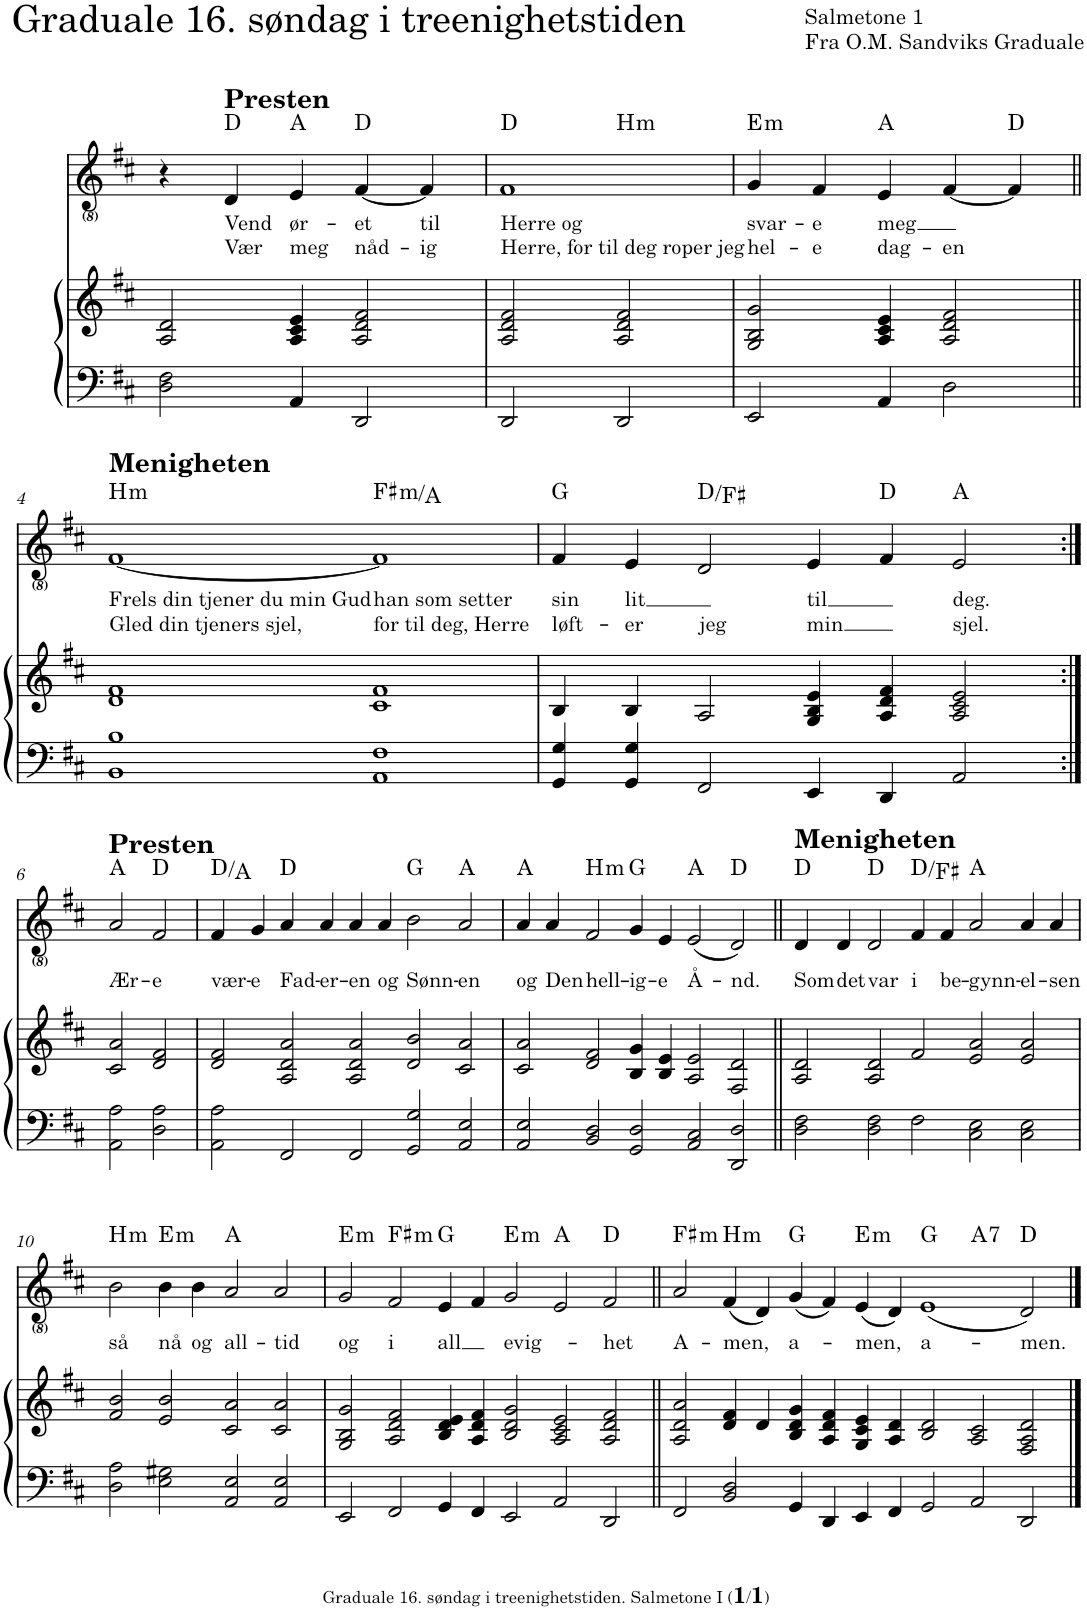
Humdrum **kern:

**kern	**kern	**kern	**text	**text	**harte
*part2	*part2	*part1	*part1	*part1	*part1
*staff3	*staff2	*staff1	*staff1	*staff1	*
*I"Piano	*	*I"Voice	*	*	*
*I'Pno.	*	*I'Vo.	*	*	*
*clefF4	*clefG2	*clefG2	*	*	*
*k[f#c#]	*k[f#c#]	*k[f#c#]	*	*	*
=1	=1	=1	=1	=1	=1
2D\ 2F#\	2A/ 2d/	4r	.	.	.
!	!	!LO:TX:a:B:t=Presten	!	!	!
!	!	!	!LO:LY:b	!LO:LY:b	!
.	.	4d/	Vend	Vær	D:maj
!	!	!	!LO:LY:b	!LO:LY:b	!
4AA/	4A/ 4c#/ 4e/	4e/	ør-	meg	A:maj
!	!	!	!LO:LY:b	!LO:LY:b	!
[4DD/	[4A/ [4d/ [4f#/	[4f#/	et	nåd-	D:maj
!	!	!	!LO:LY:b	!LO:LY:b	!
4ryy	4ryy	4f#/]	til	-ig	.
=2	=2	=2	=2	=2	=2
!	!	!	!LO:LY:b	!LO:LY:b	!
*	*	*^	*	*	*
2DD/	2A/ 2d/ 2f#/	1f#	2ryy	Herre og	Herre, for til deg roper jeg	D:maj
!	!	!	!	!	!	!LO:H:kt=m
4DD/]	4A/] 4d/] 4f#/]	.	2.ryy	.	.	B:min
2DD/	2A/ 2d/ 2f#/	.	.	.	.	.
.	.	4ryy	.	.	.	.
=3	=3	=3	=3	=3	=3	=3
!	!	!	!	!LO:LY:b	!LO:LY:b	!LO:H:kt=m
*	*	*v	*v	*	*	*
2EE/	2G/ 2B/ 2g/	4g/	svar-	hel-	E:min
!	!	!	!LO:LY:b	!LO:LY:b	!
.	.	4f#/	-e	-e	.
!	!	!	!LO:LY:b	!LO:LY:b	!
4AA/	4A/ 4c#/ 4e/	4e/	meg	dag-	A:maj
!	!	!	!	!LO:LY:b	!
[4D\	[4A/ [4d/ [4f#/	[4f#/	.	-en	.
4ryy	4ryy	4f#/]	.	.	D:maj
!!LO:LB:g=z
=4||	=4||	=4||	=4||	=4||	=4||
!	!	!LO:TX:a:B:t=Menigheten	!	!	!
!	!	!	!LO:LY:b	!LO:LY:b	!LO:H:kt=m
1BB 1B	1d 1f#	[1f#	Frels din tjener du min Gud	Gled din tjeners sjel,	B:min
!	!	!	!LO:LY:b	!LO:LY:b	!LO:H:kt=m
4D\]	4A/] 4d/] 4f#/]	1f#]	han som setter	for til deg, Herre	F#:min/b3
1AA 1F#	1c# 1f#	.	.	.	.
.	.	4ryy	.	.	.
=5	=5	=5	=5	=5	=5
!	!	!	!LO:LY:b	!LO:LY:b	!
4GG/ 4G/	4B/	4f#/	sin	løft-	G:maj
!	!	!	!LO:LY:b	!LO:LY:b	!
4GG/ 4G/	4B/	4e/	lit	-er	.
!	!	!	!	!LO:LY:b	!
2FF#/	2A/	2d/	.	jeg	D:maj/3
!	!	!	!LO:LY:b	!LO:LY:b	!
4EE/	4G/ 4B/ 4e/	4e/	til	min	.
4DD/	4A/ 4d/ 4f#/	4f#/	.	.	D:maj
!	!	!	!LO:LY:b	!LO:LY:b	!
2AA/	2A/ 2c#/ 2e/	2e/	deg.	sjel.	A:maj
!!LO:LB:g=z
=6:|!	=6:|!	=6:|!	=6:|!	=6:|!	=6:|!
!	!	!LO:TX:a:B:t=Presten	!	!	!
!	!	!	!LO:LY:b	!	!
2AA\ 2A\	2c#/ 2a/	2a/	Ær-	.	A:maj
!	!	!	!LO:LY:b	!	!
2D\ 2A\	2d/ 2f#/	2f#/	-e	.	D:maj
=7	=7	=7	=7	=7	=7
!	!	!	!LO:LY:b	!	!
2AA\ 2A\	2d/ 2f#/	4f#/	vær-	.	D:maj/5
!	!	!	!LO:LY:b	!	!
.	.	4g/	-e	.	.
!	!	!	!LO:LY:b	!	!
2FF#/	2A/ 2d/ 2a/	4a/	Fad-	.	D:maj
!	!	!	!LO:LY:b	!	!
.	.	4a/	-er-	.	.
!	!	!	!LO:LY:b	!	!
2FF#/	2A/ 2d/ 2a/	4a/	-en	.	.
!	!	!	!LO:LY:b	!	!
.	.	4a/	og	.	.
!	!	!	!LO:LY:b	!	!
2GG/ 2G/	2d/ 2b/	2b\	Sønn-	.	G:maj
!	!	!	!LO:LY:b	!	!
2AA/ 2E/	2c#/ 2a/	2a/	-en	.	A:maj
=8	=8	=8	=8	=8	=8
!	!	!	!LO:LY:b	!	!
2AA/ 2E/	2c#/ 2a/	4a/	og	.	A:maj
!	!	!	!LO:LY:b	!	!
.	.	4a/	Den	.	.
!	!	!	!LO:LY:b	!	!LO:H:kt=m
2BB/ 2D/	2d/ 2f#/	2f#/	hell-	.	B:min
!	!	!	!LO:LY:b	!	!
2GG/ 2D/	4B/ 4g/	4g/	-ig-	.	G:maj
!	!	!	!LO:LY:b	!	!
.	4B/ 4e/	4e/	-e	.	.
!	!	!	!LO:LY:b	!	!
2AA/ 2C#/	2A/ 2e/	(2e/	Å-	.	A:maj
!	!	!	!LO:LY:b	!	!
2DD/ 2D/	2F#/ 2d/	2d/)	-nd.	.	D:maj
=9||	=9||	=9||	=9||	=9||	=9||
!	!	!LO:TX:a:B:t=Menigheten	!	!	!
!	!	!	!LO:LY:b	!	!
2D\ 2F#\	2A/ 2d/	4d/	Som	.	D:maj
!	!	!	!LO:LY:b	!	!
.	.	4d/	det	.	.
!	!	!	!LO:LY:b	!	!
2D\ 2F#\	2A/ 2d/	2d/	var	.	D:maj
!	!	!	!LO:LY:b	!	!
2F#\	2f#/	4f#/	i	.	D:maj/3
!	!	!	!LO:LY:b	!	!
.	.	4f#/	be-	.	.
!	!	!	!LO:LY:b	!	!
2C#\ 2E\	2e/ 2a/	2a/	-gynn-	.	A:maj
!	!	!	!LO:LY:b	!	!
2C#\ 2E\	2e/ 2a/	4a/	-el-	.	.
!	!	!	!LO:LY:b	!	!
.	.	4a/	-sen	.	.
!!LO:LB:g=z
=10	=10	=10	=10	=10	=10
!	!	!	!LO:LY:b	!	!LO:H:kt=m
2D\ 2A\	2f#/ 2b/	2b\	så	.	B:min
!	!	!	!LO:LY:b	!	!LO:H:kt=m
2E\ 2G#X\	2e/ 2b/	4b\	nå	.	E:min
!	!	!	!LO:LY:b	!	!
.	.	4b\	og	.	.
!	!	!	!LO:LY:b	!	!
2AA/ 2E/	2c#/ 2a/	2a/	all-	.	A:maj
!	!	!	!LO:LY:b	!	!
2AA/ 2E/	2c#/ 2a/	2a/	-tid	.	.
=11	=11	=11	=11	=11	=11
!	!	!	!LO:LY:b	!	!LO:H:kt=m
2EE/	2G/ 2B/ 2g/	2g/	og	.	E:min
!	!	!	!LO:LY:b	!	!LO:H:kt=m
2FF#/	2A/ 2d/ 2f#/	2f#/	i	.	F#:min
!	!	!	!LO:LY:b	!	!
4GG/	4B/ 4d/ 4e/	4e/	all	.	G:maj
4FF#/	4A/ 4d/ 4f#/	4f#/	.	.	.
!	!	!	!LO:LY:b	!	!LO:H:kt=m
2EE/	2B/ 2d/ 2g/	2g/	evig-	.	E:min
2AA/	2A/ 2c#/ 2e/	2e/	.	.	A:maj
!	!	!	!LO:LY:b	!	!
2DD/	2A/ 2d/ 2f#/	2f#/	-het	.	D:maj
=12||	=12||	=12||	=12||	=12||	=12||
!	!	!	!LO:LY:b	!	!LO:H:kt=m
*	*	*^	*	*	*
2FF#/	2A/ 2d/ 2a/	2a/	1ryy	A-	.	F#:min
!	!	!	!	!LO:LY:b	!	!LO:H:kt=m
2BB/ 2D/	4d/ 4f#/	(4f#/	.	-men,	.	B:min
.	4d/	4d/)	.	.	.	.
!	!	!	!	!LO:LY:b	!	!
4GG/	4B/ 4d/ 4g/	(4g/	1.ryy	a-	.	G:maj
4DD/	4A/ 4d/ 4f#/	4f#/)	.	.	.	.
!	!	!	!	!LO:LY:b	!	!LO:H:kt=m
4EE/	4G/ 4c#/ 4e/	(4e/	.	-men,	.	E:min
4FF#/	4A/ 4d/	4d/)	.	.	.	.
!	!	!	!	!LO:LY:b	!	!
2GG/	2B/ 2d/	(1e	.	a-	.	G:maj
!	!	!	!	!	!	!LO:H:kt=7
2AA/	2A/ 2c#/	.	1ryy	.	.	A:7
!	!	!	!	!LO:LY:b	!	!
2DD/	2F#/ 2A/ 2d/	2d/)	.	-men.	.	D:maj
*	*	*v	*v	*	*	*
==	==	==	==	==	==
*-	*-	*-	*-	*-	*-
